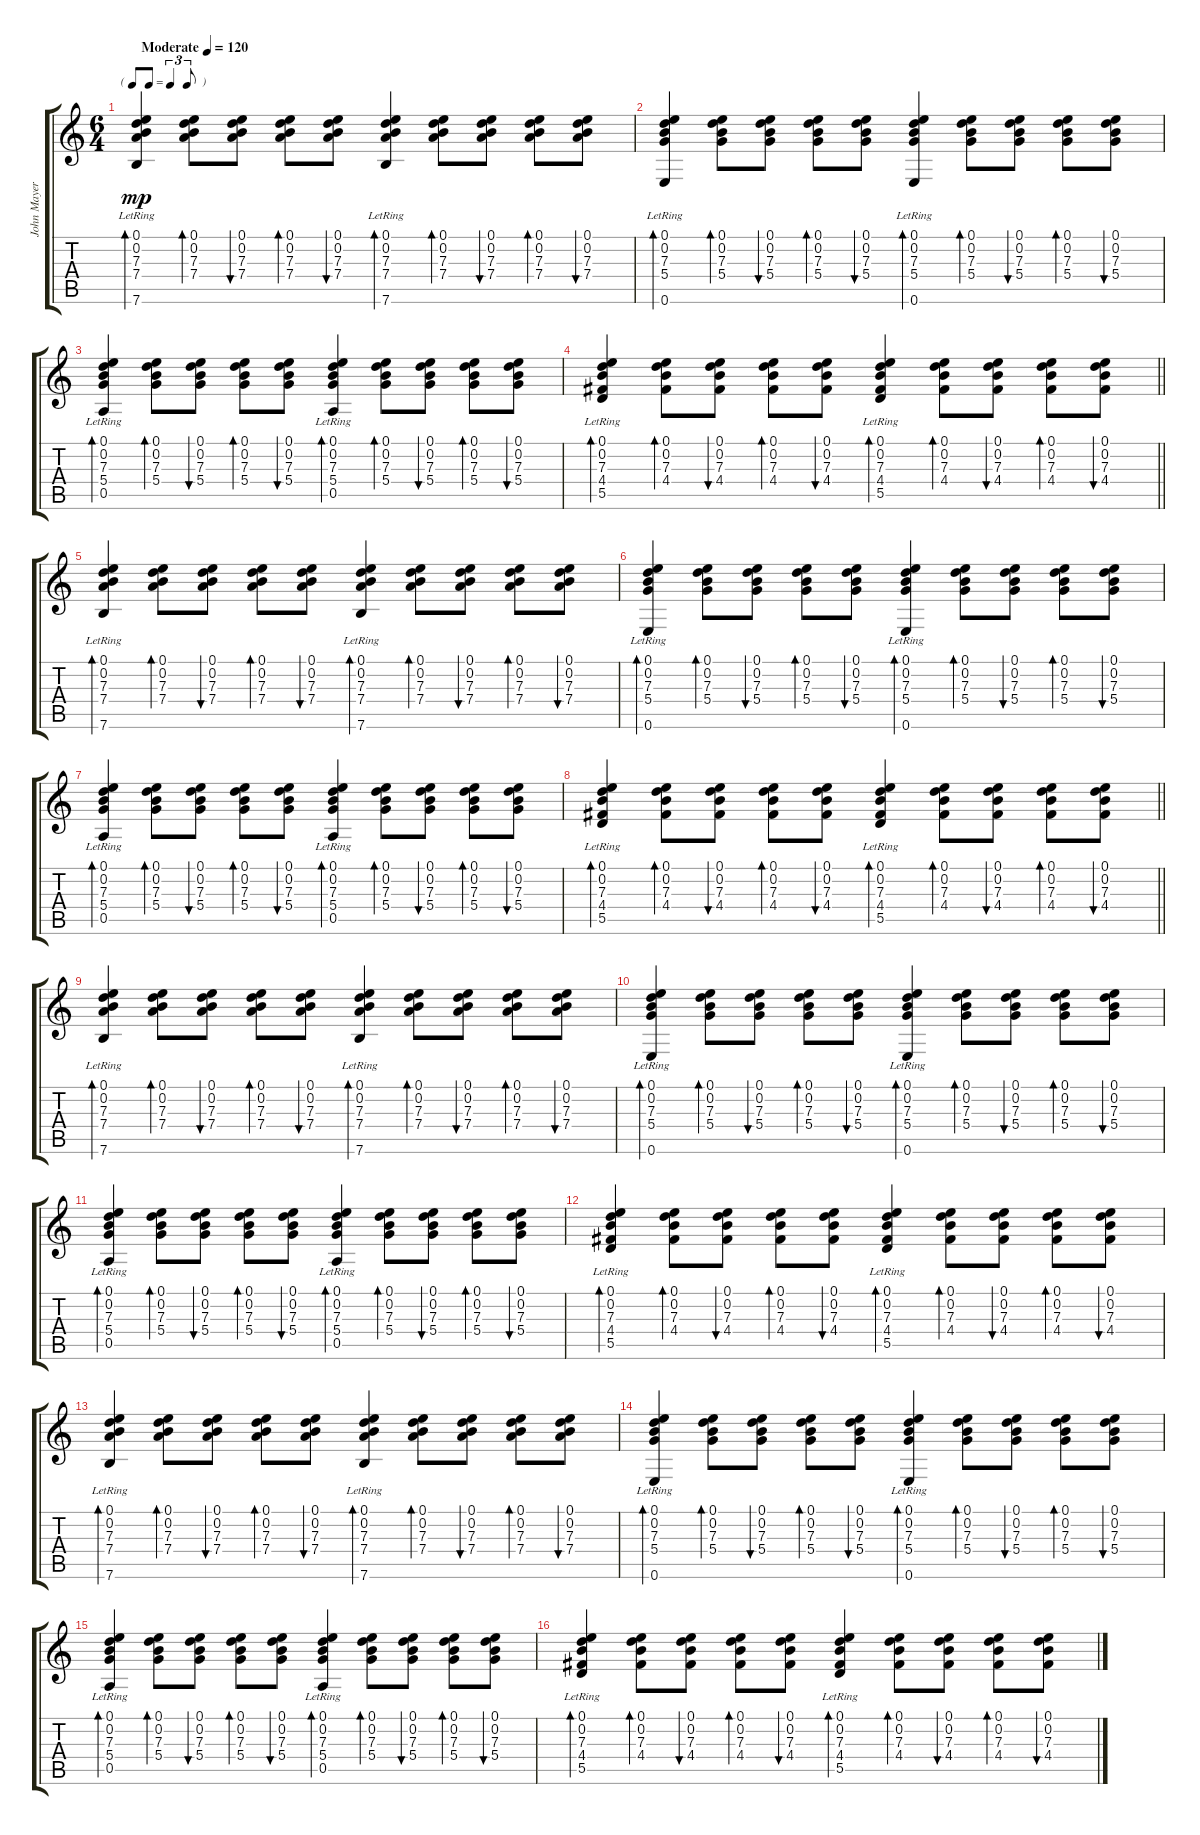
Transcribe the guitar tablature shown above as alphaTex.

\track ("John Mayer" "John Mayer") {instrument acousticguitarsteel}
\staff {score tabs}
\tuning (E4 B3 G3 D3 A2 E2) {hide}
\ts (6 4)
\tf triplet8th
\tempo (120 "Moderate")
\clef g2
\ks c
(0.1 0.2 7.3 7.4 7.6{lr}).4{bd 60 dy mp instrument acousticguitarsteel} (0.1 0.2 7.3 7.4).8{bd 60} (0.1 0.2 7.3 7.4).8{bu 60} (0.1 0.2 7.3 7.4).8{bd 60} (0.1 0.2 7.3 7.4).8{bu 60} (0.1 0.2 7.3 7.4 7.6{lr}).4{bd 60} (0.1 0.2 7.3 7.4).8{bd 60} (0.1 0.2 7.3 7.4).8{bu 60} (0.1 0.2 7.3 7.4).8{bd 60} (0.1 0.2 7.3 7.4).8{bu 60} |
(0.1 0.2 7.3 5.4 0.6{lr}).4{bd 60} (0.1 0.2 7.3 5.4).8{bd 60} (0.1 0.2 7.3 5.4).8{bu 60} (0.1 0.2 7.3 5.4).8{bd 60} (0.1 0.2 7.3 5.4).8{bu 60} (0.1 0.2 7.3 5.4 0.6{lr}).4{bd 60} (0.1 0.2 7.3 5.4).8{bd 60} (0.1 0.2 7.3 5.4).8{bu 60} (0.1 0.2 7.3 5.4).8{bd 60} (0.1 0.2 7.3 5.4).8{bu 60} |
(0.1 0.2 7.3 5.4 0.5{lr}).4{bd 60} (0.1 0.2 7.3 5.4).8{bd 60} (0.1 0.2 7.3 5.4).8{bu 60} (0.1 0.2 7.3 5.4).8{bd 60} (0.1 0.2 7.3 5.4).8{bu 60} (0.1 0.2 7.3 5.4 0.5{lr}).4{bd 60} (0.1 0.2 7.3 5.4).8{bd 60} (0.1 0.2 7.3 5.4).8{bu 60} (0.1 0.2 7.3 5.4).8{bd 60} (0.1 0.2 7.3 5.4).8{bu 60} |
\barLineRight lightlight
(0.1 0.2 7.3 4.4 5.5{lr}).4{bd 60} (0.1 0.2 7.3 4.4).8{bd 60} (0.1 0.2 7.3 4.4).8{bu 60} (0.1 0.2 7.3 4.4).8{bd 60} (0.1 0.2 7.3 4.4).8{bu 60} (0.1 0.2 7.3 4.4 5.5{lr}).4{bd 60} (0.1 0.2 7.3 4.4).8{bd 60} (0.1 0.2 7.3 4.4).8{bu 60} (0.1 0.2 7.3 4.4).8{bd 60} (0.1 0.2 7.3 4.4).8{bu 60} |
(0.1 0.2 7.3 7.4 7.6{lr}).4{bd 60} (0.1 0.2 7.3 7.4).8{bd 60} (0.1 0.2 7.3 7.4).8{bu 60} (0.1 0.2 7.3 7.4).8{bd 60} (0.1 0.2 7.3 7.4).8{bu 60} (0.1 0.2 7.3 7.4 7.6{lr}).4{bd 60} (0.1 0.2 7.3 7.4).8{bd 60} (0.1 0.2 7.3 7.4).8{bu 60} (0.1 0.2 7.3 7.4).8{bd 60} (0.1 0.2 7.3 7.4).8{bu 60} |
(0.1 0.2 7.3 5.4 0.6{lr}).4{bd 60} (0.1 0.2 7.3 5.4).8{bd 60} (0.1 0.2 7.3 5.4).8{bu 60} (0.1 0.2 7.3 5.4).8{bd 60} (0.1 0.2 7.3 5.4).8{bu 60} (0.1 0.2 7.3 5.4 0.6{lr}).4{bd 60} (0.1 0.2 7.3 5.4).8{bd 60} (0.1 0.2 7.3 5.4).8{bu 60} (0.1 0.2 7.3 5.4).8{bd 60} (0.1 0.2 7.3 5.4).8{bu 60} |
(0.1 0.2 7.3 5.4 0.5{lr}).4{bd 60} (0.1 0.2 7.3 5.4).8{bd 60} (0.1 0.2 7.3 5.4).8{bu 60} (0.1 0.2 7.3 5.4).8{bd 60} (0.1 0.2 7.3 5.4).8{bu 60} (0.1 0.2 7.3 5.4 0.5{lr}).4{bd 60} (0.1 0.2 7.3 5.4).8{bd 60} (0.1 0.2 7.3 5.4).8{bu 60} (0.1 0.2 7.3 5.4).8{bd 60} (0.1 0.2 7.3 5.4).8{bu 60} |
\barLineRight lightlight
(0.1 0.2 7.3 4.4 5.5{lr}).4{bd 60} (0.1 0.2 7.3 4.4).8{bd 60} (0.1 0.2 7.3 4.4).8{bu 60} (0.1 0.2 7.3 4.4).8{bd 60} (0.1 0.2 7.3 4.4).8{bu 60} (0.1 0.2 7.3 4.4 5.5{lr}).4{bd 60} (0.1 0.2 7.3 4.4).8{bd 60} (0.1 0.2 7.3 4.4).8{bu 60} (0.1 0.2 7.3 4.4).8{bd 60} (0.1 0.2 7.3 4.4).8{bu 60} |
(0.1 0.2 7.3 7.4 7.6{lr}).4{bd 60} (0.1 0.2 7.3 7.4).8{bd 60} (0.1 0.2 7.3 7.4).8{bu 60} (0.1 0.2 7.3 7.4).8{bd 60} (0.1 0.2 7.3 7.4).8{bu 60} (0.1 0.2 7.3 7.4 7.6{lr}).4{bd 60} (0.1 0.2 7.3 7.4).8{bd 60} (0.1 0.2 7.3 7.4).8{bu 60} (0.1 0.2 7.3 7.4).8{bd 60} (0.1 0.2 7.3 7.4).8{bu 60} |
(0.1 0.2 7.3 5.4 0.6{lr}).4{bd 60} (0.1 0.2 7.3 5.4).8{bd 60} (0.1 0.2 7.3 5.4).8{bu 60} (0.1 0.2 7.3 5.4).8{bd 60} (0.1 0.2 7.3 5.4).8{bu 60} (0.1 0.2 7.3 5.4 0.6{lr}).4{bd 60} (0.1 0.2 7.3 5.4).8{bd 60} (0.1 0.2 7.3 5.4).8{bu 60} (0.1 0.2 7.3 5.4).8{bd 60} (0.1 0.2 7.3 5.4).8{bu 60} |
(0.1 0.2 7.3 5.4 0.5{lr}).4{bd 60} (0.1 0.2 7.3 5.4).8{bd 60} (0.1 0.2 7.3 5.4).8{bu 60} (0.1 0.2 7.3 5.4).8{bd 60} (0.1 0.2 7.3 5.4).8{bu 60} (0.1 0.2 7.3 5.4 0.5{lr}).4{bd 60} (0.1 0.2 7.3 5.4).8{bd 60} (0.1 0.2 7.3 5.4).8{bu 60} (0.1 0.2 7.3 5.4).8{bd 60} (0.1 0.2 7.3 5.4).8{bu 60} |
(0.1 0.2 7.3 4.4 5.5{lr}).4{bd 60} (0.1 0.2 7.3 4.4).8{bd 60} (0.1 0.2 7.3 4.4).8{bu 60} (0.1 0.2 7.3 4.4).8{bd 60} (0.1 0.2 7.3 4.4).8{bu 60} (0.1 0.2 7.3 4.4 5.5{lr}).4{bd 60} (0.1 0.2 7.3 4.4).8{bd 60} (0.1 0.2 7.3 4.4).8{bu 60} (0.1 0.2 7.3 4.4).8{bd 60} (0.1 0.2 7.3 4.4).8{bu 60} |
(0.1 0.2 7.3 7.4 7.6{lr}).4{bd 60} (0.1 0.2 7.3 7.4).8{bd 60} (0.1 0.2 7.3 7.4).8{bu 60} (0.1 0.2 7.3 7.4).8{bd 60} (0.1 0.2 7.3 7.4).8{bu 60} (0.1 0.2 7.3 7.4 7.6{lr}).4{bd 60} (0.1 0.2 7.3 7.4).8{bd 60} (0.1 0.2 7.3 7.4).8{bu 60} (0.1 0.2 7.3 7.4).8{bd 60} (0.1 0.2 7.3 7.4).8{bu 60} |
(0.1 0.2 7.3 5.4 0.6{lr}).4{bd 60} (0.1 0.2 7.3 5.4).8{bd 60} (0.1 0.2 7.3 5.4).8{bu 60} (0.1 0.2 7.3 5.4).8{bd 60} (0.1 0.2 7.3 5.4).8{bu 60} (0.1 0.2 7.3 5.4 0.6{lr}).4{bd 60} (0.1 0.2 7.3 5.4).8{bd 60} (0.1 0.2 7.3 5.4).8{bu 60} (0.1 0.2 7.3 5.4).8{bd 60} (0.1 0.2 7.3 5.4).8{bu 60} |
(0.1 0.2 7.3 5.4 0.5{lr}).4{bd 60} (0.1 0.2 7.3 5.4).8{bd 60} (0.1 0.2 7.3 5.4).8{bu 60} (0.1 0.2 7.3 5.4).8{bd 60} (0.1 0.2 7.3 5.4).8{bu 60} (0.1 0.2 7.3 5.4 0.5{lr}).4{bd 60} (0.1 0.2 7.3 5.4).8{bd 60} (0.1 0.2 7.3 5.4).8{bu 60} (0.1 0.2 7.3 5.4).8{bd 60} (0.1 0.2 7.3 5.4).8{bu 60} |
(0.1 0.2 7.3 4.4 5.5{lr}).4{bd 60} (0.1 0.2 7.3 4.4).8{bd 60} (0.1 0.2 7.3 4.4).8{bu 60} (0.1 0.2 7.3 4.4).8{bd 60} (0.1 0.2 7.3 4.4).8{bu 60} (0.1 0.2 7.3 4.4 5.5{lr}).4{bd 60} (0.1 0.2 7.3 4.4).8{bd 60} (0.1 0.2 7.3 4.4).8{bu 60} (0.1 0.2 7.3 4.4).8{bd 60} (0.1 0.2 7.3 4.4).8{bu 60}
